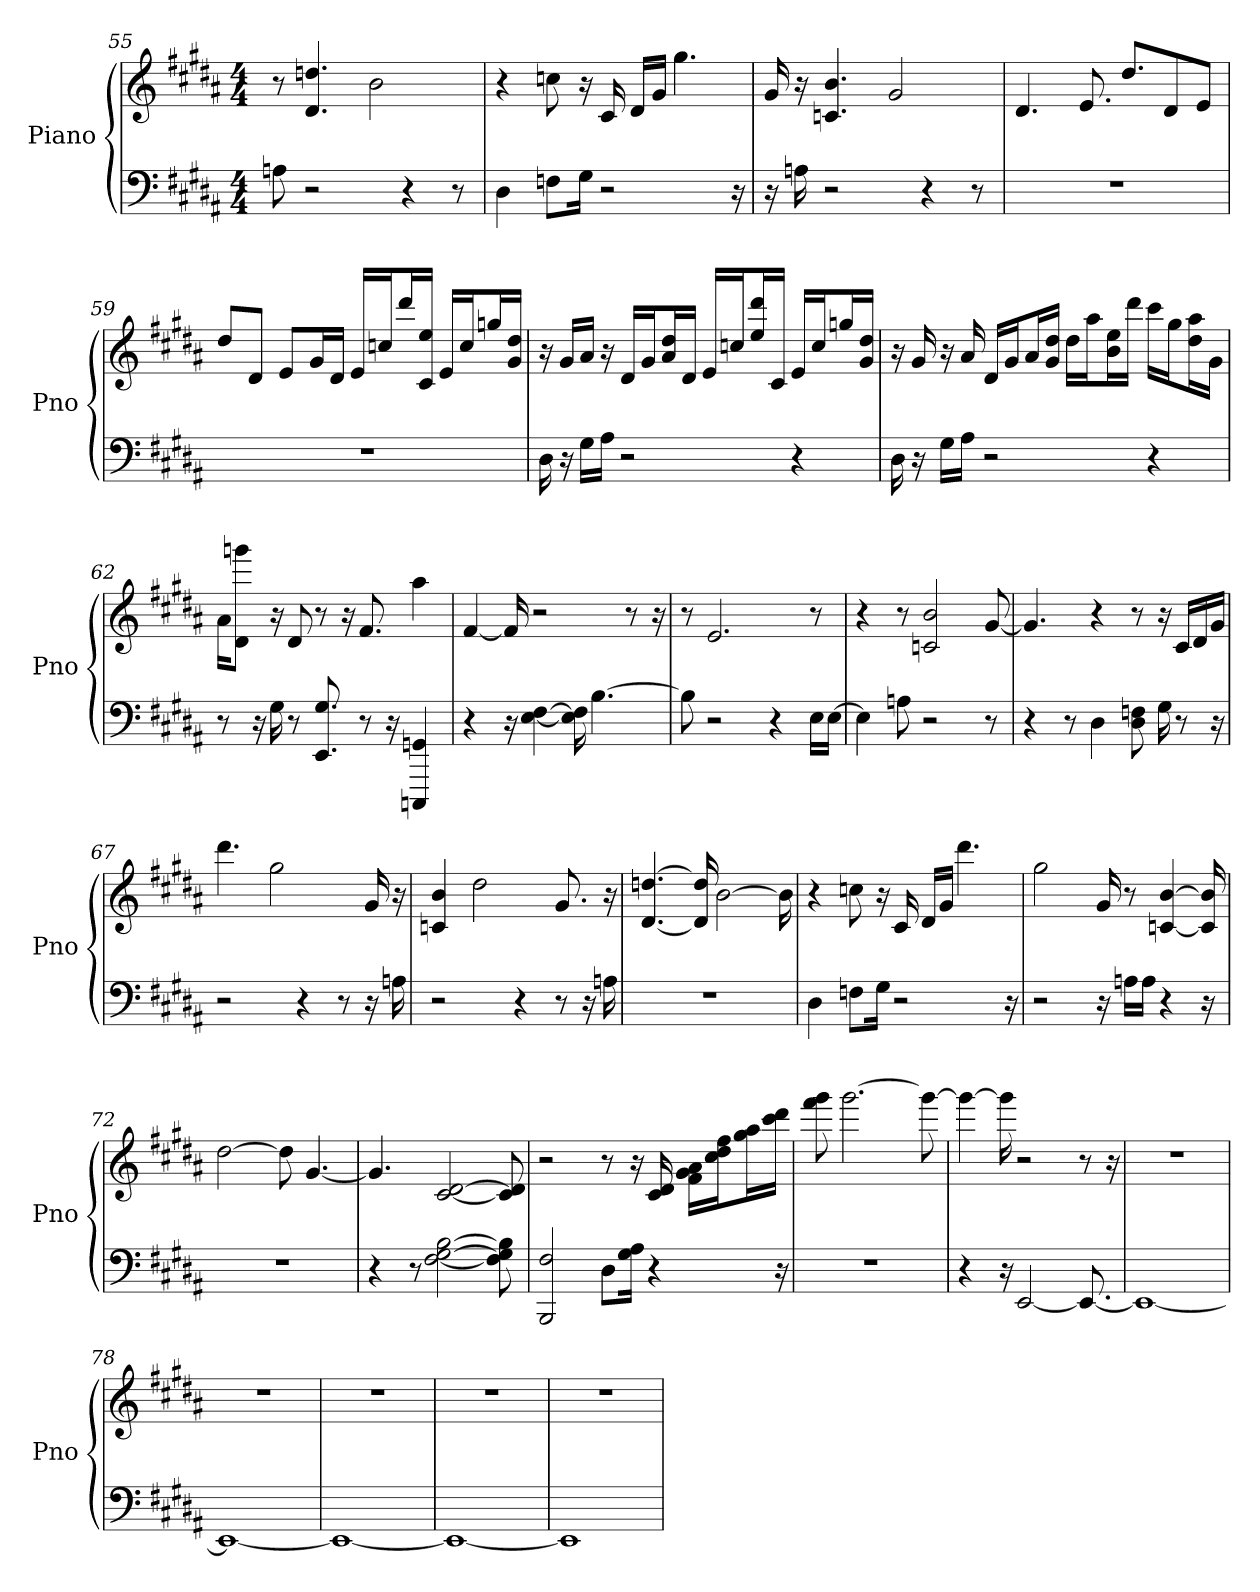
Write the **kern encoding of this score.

**kern	**kern
*part1	*part1
*staff2	*staff1
*I"Piano	*
*I'Pno	*
*clefF4	*clefG2
*k[f#c#g#d#a#]	*k[f#c#g#d#a#]
*B:	*B:
*M4/4	*M4/4
=55	=55
8A	8r
2r	4.dd 4.d#
.	2b
4r	.
8r	.
=56	=56
4D#	4r
8F\L	8cc
16G#\Jk	16r
2r	16c#
.	16d#/LL
.	16g#/JJ
.	4.gg#
16r	.
=57	=57
16r	16g#
16A	16r
2r	4.b 4.c
.	2g#
4r	.
8r	.
=58	=58
1r	4.d#
.	8.e
.	8.dd#/L
.	8d#/
.	8e/J
=59	=59
1r	8dd#/L
.	8d#/J
.	8e/L
.	16g#/L
.	16d#/JJ
.	16e/LL
.	16cc/J
.	16ddd#/L
.	16ee/ 16c#/JJ
.	16e/LL
.	16cc/J
.	16gg/L
.	16g#/ 16dd#/JJ
=60	=60
16D#	16r
16r	16g#/LL
16G#\LL	16a#/JJ
16A#\JJ	16r
2r	16d#/LL
.	16g#/J
.	16a#/ 16dd#/L
.	16d#/JJ
.	16e/LL
.	16cc/J
.	16ddd#/ 16ee/L
.	16c#/JJ
4r	16e/LL
.	16cc/J
.	16gg/L
.	16g#/ 16dd#/JJ
=61	=61
16D#	16r
16r	16g#
16G#\LL	16r
16A#\JJ	16a#
2r	16d#/LL
.	16g#/J
.	16a#/L
.	16dd#/ 16g#/JJ
.	16dd#\LL
.	16aa#\J
.	16b\ 16ee\L
.	16ddd#\JJ
4r	16ccc#\LL
.	16gg#\J
.	16aa#\ 16dd#\L
.	16g#\JJ
=62	=62
8r	16a#\KL
.	8d#\ 8ggg\J
16r	.
16G#	16r
8r	8d#
8.EE 8.G#	8r
.	16r
8r	8.f#
16r	.
4CCC 4GG	4aa#
=63	=63
4r	[4f#
16r	16f#]
[4F# [4E	2r
16F#] 16E]	.
[4.B	.
.	8r
.	16r
=64	=64
8B]	8r
2r	2.e
4r	.
16E\LL	8r
[16E\JJ	.
=65	=65
4E]	4r
8A	8r
2r	2c 2b
8r	[8g#
=66	=66
4r	4.g#]
8r	.
4D#	4r
8D# 8F	8r
16G#	16r
8r	16c#/LL
.	16d#/
16r	16g#/JJ
=67	=67
2r	4.ddd#
.	2gg#
4r	.
8r	.
16r	16g#
16A	16r
=68	=68
2r	4c 4b
.	2dd#
4r	.
8r	8.g#
16r	.
16A	16r
=69	=69
1r	[4.dd [4.d#
.	16dd] 16d#]
.	[2b
.	16b]
=70	=70
4D#	4r
8F\L	8cc
16G#\Jk	16r
2r	16c#
.	16d#/LL
.	16g#/JJ
.	4.ddd#
16r	.
=71	=71
2r	2gg#
16r	16g#
16A\LL	8r
16A\JJ	.
4r	[4b [4c
16r	16b] 16c]
=72	=72
1r	[2dd#
.	8dd#]
.	[4.g#
=73	=73
4r	4.g#]
8r	.
[2G# [2B [2F#	[2c# [2d#
8G#] 8B] 8F#]	8c#] 8d#]
=74	=74
2BBB 2F#	2r
8D#\L	8r
16G#\ 16A#\Jk	16r
4r	16c# 16d#
.	16f#\ 16g#\ 16a#\LL
.	16cc#\ 16dd#\ 16ff#\J
.	16gg#\ 16aa#\L
16r	16ccc#\ 16ddd#\JJ
=75	=75
1r	8fff# 8ggg#
.	[2.ggg#
.	8ggg#_
=76	=76
4r	4ggg#_
16r	16ggg#]
[2EE	2r
8.EE_	8r
.	16r
=77	=77
1EE_	1r
=78	=78
1EE_	1r
=79	=79
1EE_	1r
=80	=80
1EE_	1r
=81	=81
1EE]	1r
=	=
*-	*-
